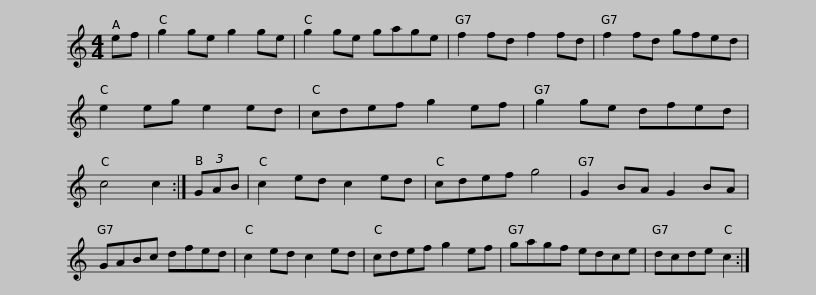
X:1
L:1/8
M:4/4
I:linebreak $
K:C
V:1 treble
V:1
 ef | g2 ge g2 ge | g2 ge gage | f2 fd f2 fd | f2 fd gfed | %5
 e2 eg e2 ed | cdef g2 ef |$ g2 ge dfed | c4 c2 :| (3GAB | %10
 c2 ed c2 ed | cdef g4 | G2 BA G2 BA | GABc dfed | c2 ed c2 ed |$ %15
 cdef g2 ef | gagf edce | dcde c2 :| %18
